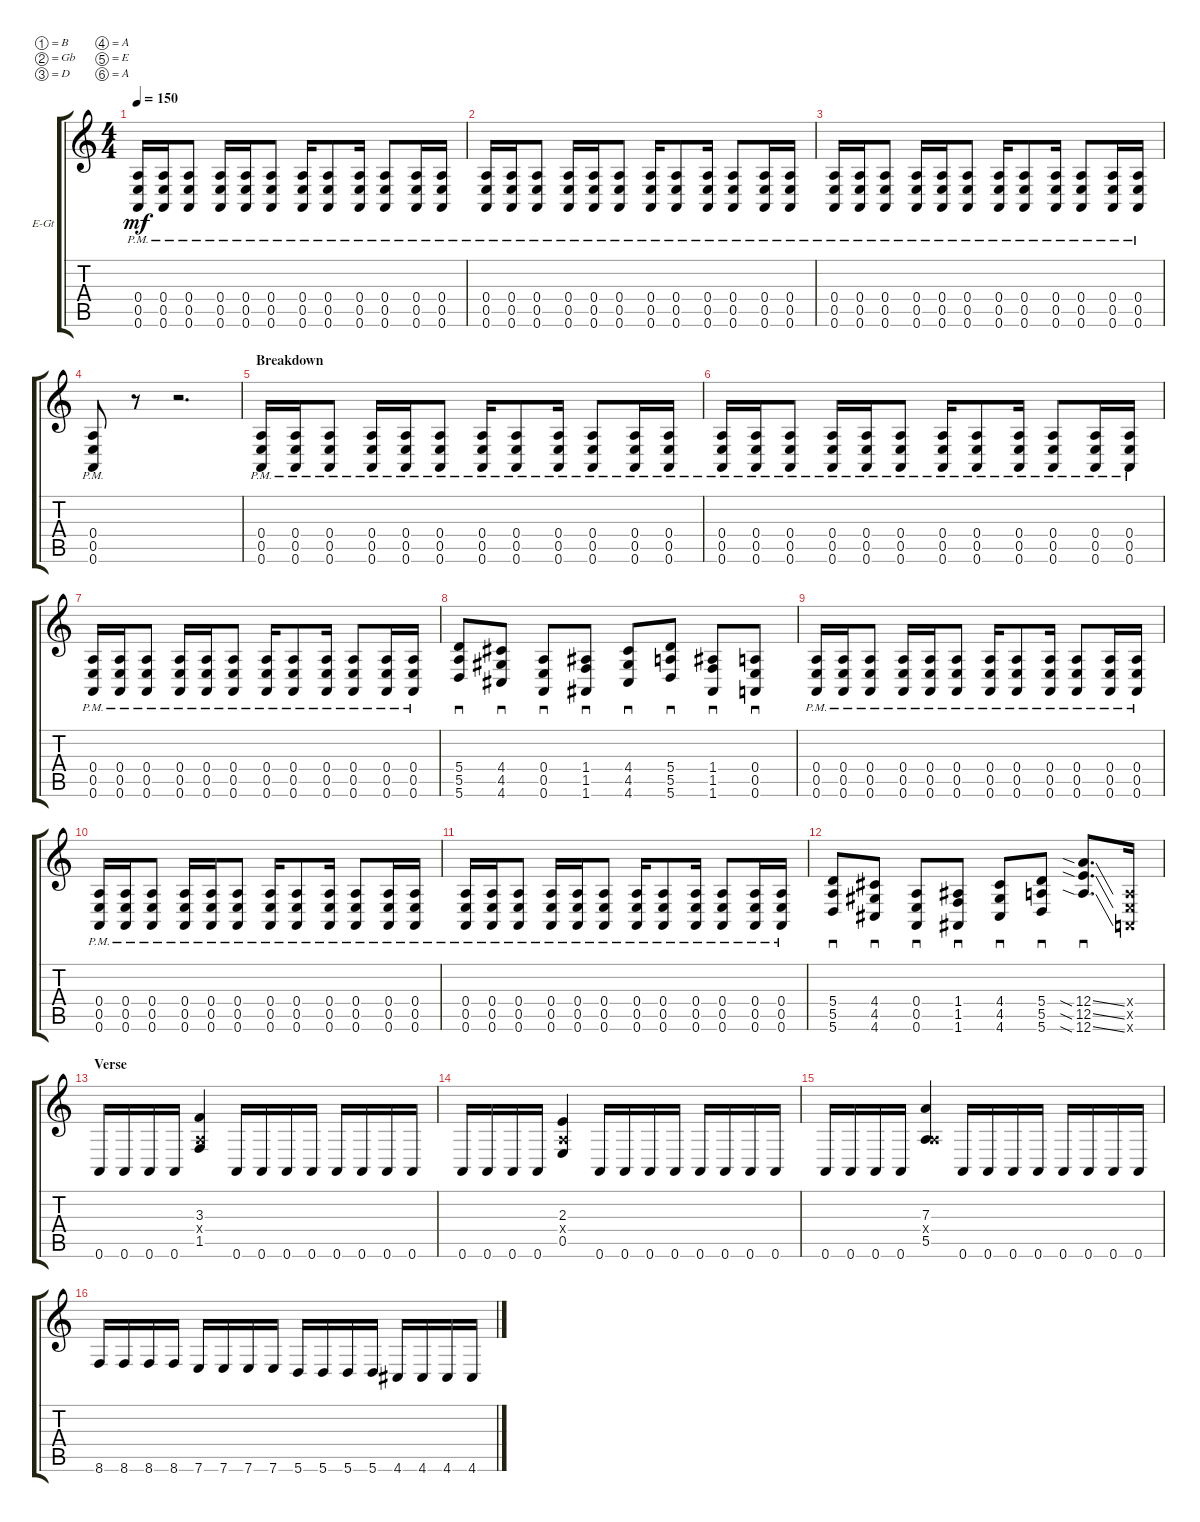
\bracketExtendMode groupsimilarinstruments
\firstSystemTrackNameOrientation horizontal
\otherSystemsTrackNameOrientation horizontal
\track ("Rhythm Guitar 1" "E-Gt") {instrument distortionguitar}
\staff {score tabs}
\tuning (B3 Gb3 D3 A2 E2 A1)
\ts (4 4)
\tempo 150
\clef g2
\ks aminor
(0.6{pm} 0.5{pm} 0.4{pm}).16{dy mf} (0.6{pm} 0.5{pm} 0.4{pm}).16 (0.6{pm} 0.5{pm} 0.4{pm}).8 (0.6{pm} 0.5{pm} 0.4{pm}).16 (0.6{pm} 0.5{pm} 0.4{pm}).16 (0.6{pm} 0.5{pm} 0.4{pm}).8 (0.6{pm} 0.5{pm} 0.4{pm}).16 (0.6{pm} 0.5{pm} 0.4{pm}).8 (0.6{pm} 0.5{pm} 0.4{pm}).16 (0.6{pm} 0.5{pm} 0.4{pm}).8 (0.6{pm} 0.5{pm} 0.4{pm}).16 (0.6{pm} 0.5{pm} 0.4{pm}).16 |
(0.6{pm} 0.5{pm} 0.4{pm}).16 (0.6{pm} 0.5{pm} 0.4{pm}).16 (0.6{pm} 0.5{pm} 0.4{pm}).8 (0.6{pm} 0.5{pm} 0.4{pm}).16 (0.6{pm} 0.5{pm} 0.4{pm}).16 (0.6{pm} 0.5{pm} 0.4{pm}).8 (0.6{pm} 0.5{pm} 0.4{pm}).16 (0.6{pm} 0.5{pm} 0.4{pm}).8 (0.6{pm} 0.5{pm} 0.4{pm}).16 (0.6{pm} 0.5{pm} 0.4{pm}).8 (0.6{pm} 0.5{pm} 0.4{pm}).16 (0.6{pm} 0.5{pm} 0.4{pm}).16 |
(0.6{pm} 0.5{pm} 0.4{pm}).16 (0.6{pm} 0.5{pm} 0.4{pm}).16 (0.6{pm} 0.5{pm} 0.4{pm}).8 (0.6{pm} 0.5{pm} 0.4{pm}).16 (0.6{pm} 0.5{pm} 0.4{pm}).16 (0.6{pm} 0.5{pm} 0.4{pm}).8 (0.6{pm} 0.5{pm} 0.4{pm}).16 (0.6{pm} 0.5{pm} 0.4{pm}).8 (0.6{pm} 0.5{pm} 0.4{pm}).16 (0.6{pm} 0.5{pm} 0.4{pm}).8 (0.6{pm} 0.5{pm} 0.4{pm}).16 (0.6{pm} 0.5{pm} 0.4{pm}).16 |
\scale
0.333333 (0.4{pm} 0.5{pm} 0.6{pm}).8 r.8 r.2{d} |
\section ("" "Breakdown")
(0.6{pm} 0.5{pm} 0.4{pm}).16 (0.6{pm} 0.5{pm} 0.4{pm}).16 (0.6{pm} 0.5{pm} 0.4{pm}).8 (0.6{pm} 0.5{pm} 0.4{pm}).16 (0.6{pm} 0.5{pm} 0.4{pm}).16 (0.6{pm} 0.5{pm} 0.4{pm}).8 (0.6{pm} 0.5{pm} 0.4{pm}).16 (0.6{pm} 0.5{pm} 0.4{pm}).8 (0.6{pm} 0.5{pm} 0.4{pm}).16 (0.6{pm} 0.5{pm} 0.4{pm}).8 (0.6{pm} 0.5{pm} 0.4{pm}).16 (0.6{pm} 0.5{pm} 0.4{pm}).16 |
(0.6{pm} 0.5{pm} 0.4{pm}).16 (0.6{pm} 0.5{pm} 0.4{pm}).16 (0.6{pm} 0.5{pm} 0.4{pm}).8 (0.6{pm} 0.5{pm} 0.4{pm}).16 (0.6{pm} 0.5{pm} 0.4{pm}).16 (0.6{pm} 0.5{pm} 0.4{pm}).8 (0.6{pm} 0.5{pm} 0.4{pm}).16 (0.6{pm} 0.5{pm} 0.4{pm}).8 (0.6{pm} 0.5{pm} 0.4{pm}).16 (0.6{pm} 0.5{pm} 0.4{pm}).8 (0.6{pm} 0.5{pm} 0.4{pm}).16 (0.6{pm} 0.5{pm} 0.4{pm}).16 |
(0.6{pm} 0.5{pm} 0.4{pm}).16 (0.6{pm} 0.5{pm} 0.4{pm}).16 (0.6{pm} 0.5{pm} 0.4{pm}).8 (0.6{pm} 0.5{pm} 0.4{pm}).16 (0.6{pm} 0.5{pm} 0.4{pm}).16 (0.6{pm} 0.5{pm} 0.4{pm}).8 (0.6{pm} 0.5{pm} 0.4{pm}).16 (0.6{pm} 0.5{pm} 0.4{pm}).8 (0.6{pm} 0.5{pm} 0.4{pm}).16 (0.6{pm} 0.5{pm} 0.4{pm}).8 (0.6{pm} 0.5{pm} 0.4{pm}).16 (0.6{pm} 0.5{pm} 0.4{pm}).16 |
(5.6 5.4 5.5).8{sd} (4.6 4.5 4.4).8{sd} (0.6 0.4 0.5).8{sd} (1.6 1.5 1.4).8{sd} (4.6 4.4 4.5).8{sd} (5.6 5.5 5.4).8{sd} (1.6 1.5 1.4).8{sd} (0.6 0.5 0.4).8{sd} |
(0.6{pm} 0.5{pm} 0.4{pm}).16 (0.6{pm} 0.5{pm} 0.4{pm}).16 (0.6{pm} 0.5{pm} 0.4{pm}).8 (0.6{pm} 0.5{pm} 0.4{pm}).16 (0.6{pm} 0.5{pm} 0.4{pm}).16 (0.6{pm} 0.5{pm} 0.4{pm}).8 (0.6{pm} 0.5{pm} 0.4{pm}).16 (0.6{pm} 0.5{pm} 0.4{pm}).8 (0.6{pm} 0.5{pm} 0.4{pm}).16 (0.6{pm} 0.5{pm} 0.4{pm}).8 (0.6{pm} 0.5{pm} 0.4{pm}).16 (0.6{pm} 0.5{pm} 0.4{pm}).16 |
(0.6{pm} 0.5{pm} 0.4{pm}).16 (0.6{pm} 0.5{pm} 0.4{pm}).16 (0.6{pm} 0.5{pm} 0.4{pm}).8 (0.6{pm} 0.5{pm} 0.4{pm}).16 (0.6{pm} 0.5{pm} 0.4{pm}).16 (0.6{pm} 0.5{pm} 0.4{pm}).8 (0.6{pm} 0.5{pm} 0.4{pm}).16 (0.6{pm} 0.5{pm} 0.4{pm}).8 (0.6{pm} 0.5{pm} 0.4{pm}).16 (0.6{pm} 0.5{pm} 0.4{pm}).8 (0.6{pm} 0.5{pm} 0.4{pm}).16 (0.6{pm} 0.5{pm} 0.4{pm}).16 |
(0.6{pm} 0.5{pm} 0.4{pm}).16 (0.6{pm} 0.5{pm} 0.4{pm}).16 (0.6{pm} 0.5{pm} 0.4{pm}).8 (0.6{pm} 0.5{pm} 0.4{pm}).16 (0.6{pm} 0.5{pm} 0.4{pm}).16 (0.6{pm} 0.5{pm} 0.4{pm}).8 (0.6{pm} 0.5{pm} 0.4{pm}).16 (0.6{pm} 0.5{pm} 0.4{pm}).8 (0.6{pm} 0.5{pm} 0.4{pm}).16 (0.6{pm} 0.5{pm} 0.4{pm}).8 (0.6{pm} 0.5{pm} 0.4{pm}).16 (0.6{pm} 0.5{pm} 0.4{pm}).16 |
(5.6 5.4 5.5).8{sd} (4.6 4.5 4.4).8{sd} (0.6 0.4 0.5).8{sd} (1.6 1.5 1.4).8{sd} (4.6 4.4 4.5).8{sd} (5.6 5.5 5.4).8{sd} (12.6{sia ss} 12.5{sia ss} 12.4{sia ss}).8{d sd} (0.6{x} 0.5{x} 0.4{x}).16 |
\section ("" "Verse")
0.6.16 0.6.16 0.6.16 0.6.16 (1.5 3.3 0.4{x}).4 0.6.16 0.6.16 0.6.16 0.6.16 0.6.16 0.6.16 0.6.16 0.6.16 |
0.6.16 0.6.16 0.6.16 0.6.16 (0.5 0.4{x} 2.3).4 0.6.16 0.6.16 0.6.16 0.6.16 0.6.16 0.6.16 0.6.16 0.6.16 |
0.6.16 0.6.16 0.6.16 0.6.16 (5.5 0.4{x} 7.3).4 0.6.16 0.6.16 0.6.16 0.6.16 0.6.16 0.6.16 0.6.16 0.6.16 |
8.6.16 8.6.16 8.6.16 8.6.16 7.6.16 7.6.16 7.6.16 7.6.16 5.6.16 5.6.16 5.6.16 5.6.16 4.6.16 4.6.16 4.6.16 4.6.16
